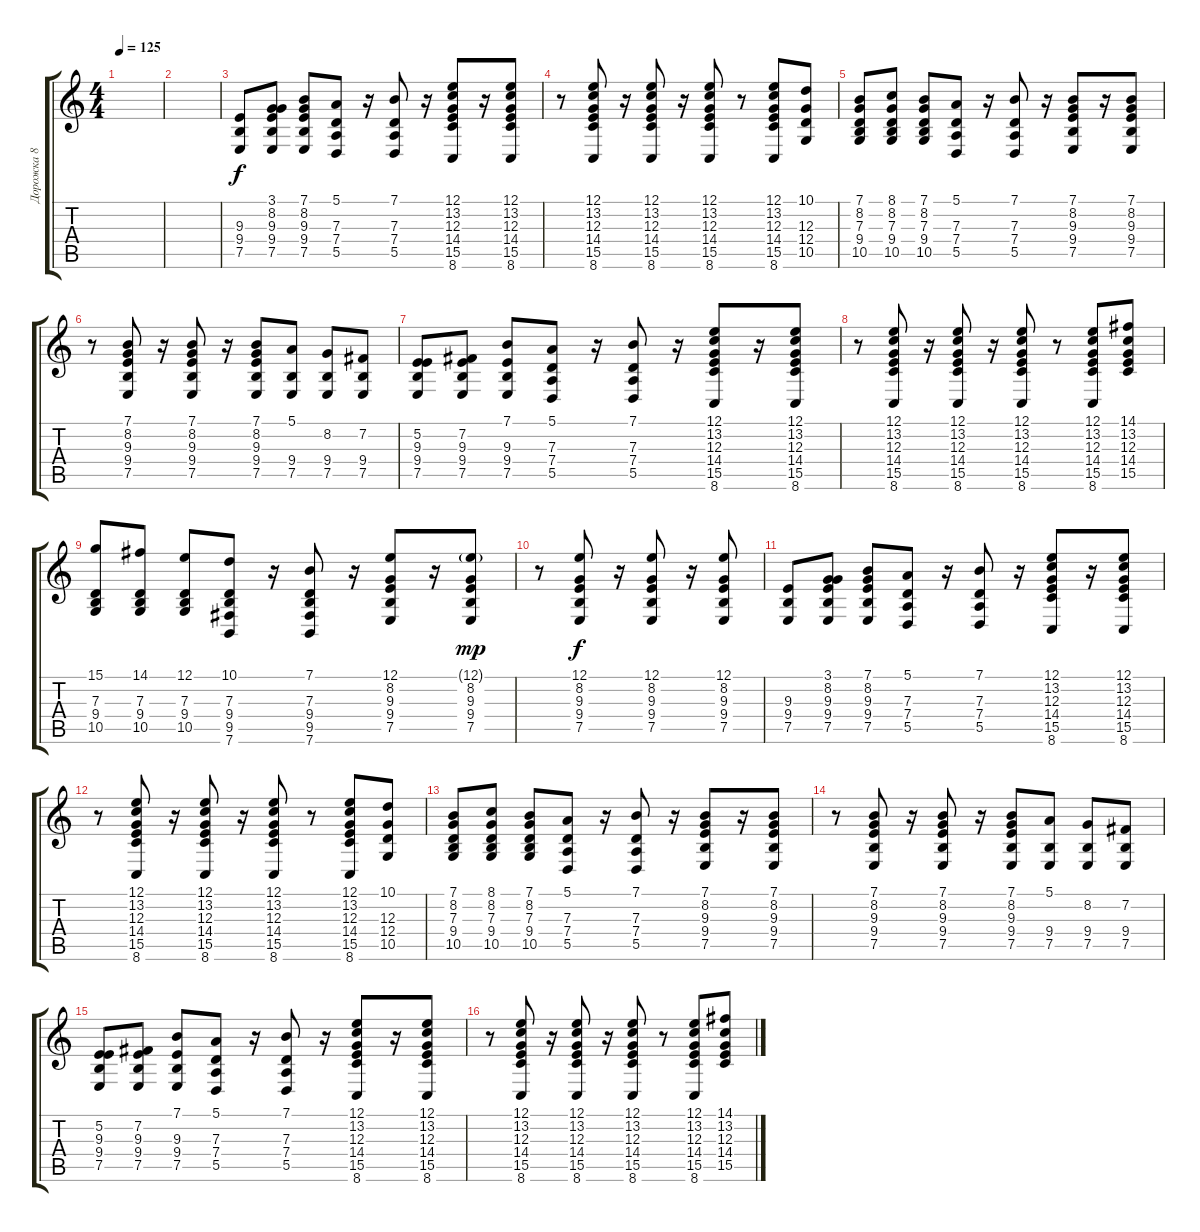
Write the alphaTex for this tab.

\track ("Дорожка 8" "Дорожка 8") {instrument brightacousticpiano}
\staff {score tabs}
\tuning (E4 B3 G3 D3 A2 E2) {hide}
\ts (4 4)
\tempo 125
\clef g2
\ks c
|
|
(9.3 9.4 7.5).8 (3.1 8.2 9.3 9.4 7.5).8 (7.1 8.2 9.3 9.4 7.5).8 (5.1 7.3 7.4 5.5).8 r.16 (7.1 7.3 7.4 5.5).8 r.16 (12.1 13.2 12.3 14.4 15.5 8.6).8 r.16 (12.1 13.2 12.3 14.4 15.5 8.6).8 |
r.8 (12.1 13.2 12.3 14.4 15.5 8.6).8 r.16 (12.1 13.2 12.3 14.4 15.5 8.6).8 r.16 (12.1 13.2 12.3 14.4 15.5 8.6).8 r.8 (12.1 13.2 12.3 14.4 15.5 8.6).8 (10.1 12.3 12.4 10.5).8 |
(7.1 8.2 7.3 9.4 10.5).8 (8.1 8.2 7.3 9.4 10.5).8 (7.1 8.2 7.3 9.4 10.5).8 (5.1 7.3 7.4 5.5).8 r.16 (7.1 7.3 7.4 5.5).8 r.16 (7.1 8.2 9.3 9.4 7.5).8 r.16 (7.1 8.2 9.3 9.4 7.5).8 |
r.8 (7.1 8.2 9.3 9.4 7.5).8 r.16 (7.1 8.2 9.3 9.4 7.5).8 r.16 (7.1 8.2 9.3 9.4 7.5).8 (5.1 9.4 7.5).8 (8.2 9.4 7.5).8 (7.2 9.4 7.5).8 |
(5.2 9.3 9.4 7.5).8 (7.2 9.3 9.4 7.5).8 (7.1 9.3 9.4 7.5).8 (5.1 7.3 7.4 5.5).8 r.16 (7.1 7.3 7.4 5.5).8 r.16 (12.1 13.2 12.3 14.4 15.5 8.6).8 r.16 (12.1 13.2 12.3 14.4 15.5 8.6).8 |
r.8 (12.1 13.2 12.3 14.4 15.5 8.6).8 r.16 (12.1 13.2 12.3 14.4 15.5 8.6).8 r.16 (12.1 13.2 12.3 14.4 15.5 8.6).8 r.8 (12.1 13.2 12.3 14.4 15.5 8.6).8 (14.1 13.2 12.3 14.4 15.5).8 |
(15.1 7.3 9.4 10.5).8 (14.1 7.3 9.4 10.5).8 (12.1 7.3 9.4 10.5).8 (10.1 7.3 9.4 9.5 7.6).8 r.16 (7.1 7.3 9.4 9.5 7.6).8 r.16 (12.1 8.2 9.3 9.4 7.5).8 r.16 (12.1{g} 8.2 9.3 9.4 7.5).8{dy mp} |
r.8 (12.1 8.2 9.3 9.4 7.5).8{dy f} r.16 (12.1 8.2 9.3 9.4 7.5).8 r.16 (12.1 8.2 9.3 9.4 7.5).8 |
(9.3 9.4 7.5).8 (3.1 8.2 9.3 9.4 7.5).8 (7.1 8.2 9.3 9.4 7.5).8 (5.1 7.3 7.4 5.5).8 r.16 (7.1 7.3 7.4 5.5).8 r.16 (12.1 13.2 12.3 14.4 15.5 8.6).8 r.16 (12.1 13.2 12.3 14.4 15.5 8.6).8 |
r.8 (12.1 13.2 12.3 14.4 15.5 8.6).8 r.16 (12.1 13.2 12.3 14.4 15.5 8.6).8 r.16 (12.1 13.2 12.3 14.4 15.5 8.6).8 r.8 (12.1 13.2 12.3 14.4 15.5 8.6).8 (10.1 12.3 12.4 10.5).8 |
(7.1 8.2 7.3 9.4 10.5).8 (8.1 8.2 7.3 9.4 10.5).8 (7.1 8.2 7.3 9.4 10.5).8 (5.1 7.3 7.4 5.5).8 r.16 (7.1 7.3 7.4 5.5).8 r.16 (7.1 8.2 9.3 9.4 7.5).8 r.16 (7.1 8.2 9.3 9.4 7.5).8 |
r.8 (7.1 8.2 9.3 9.4 7.5).8 r.16 (7.1 8.2 9.3 9.4 7.5).8 r.16 (7.1 8.2 9.3 9.4 7.5).8 (5.1 9.4 7.5).8 (8.2 9.4 7.5).8 (7.2 9.4 7.5).8 |
(5.2 9.3 9.4 7.5).8 (7.2 9.3 9.4 7.5).8 (7.1 9.3 9.4 7.5).8 (5.1 7.3 7.4 5.5).8 r.16 (7.1 7.3 7.4 5.5).8 r.16 (12.1 13.2 12.3 14.4 15.5 8.6).8 r.16 (12.1 13.2 12.3 14.4 15.5 8.6).8 |
r.8 (12.1 13.2 12.3 14.4 15.5 8.6).8 r.16 (12.1 13.2 12.3 14.4 15.5 8.6).8 r.16 (12.1 13.2 12.3 14.4 15.5 8.6).8 r.8 (12.1 13.2 12.3 14.4 15.5 8.6).8 (14.1 13.2 12.3 14.4 15.5).8
